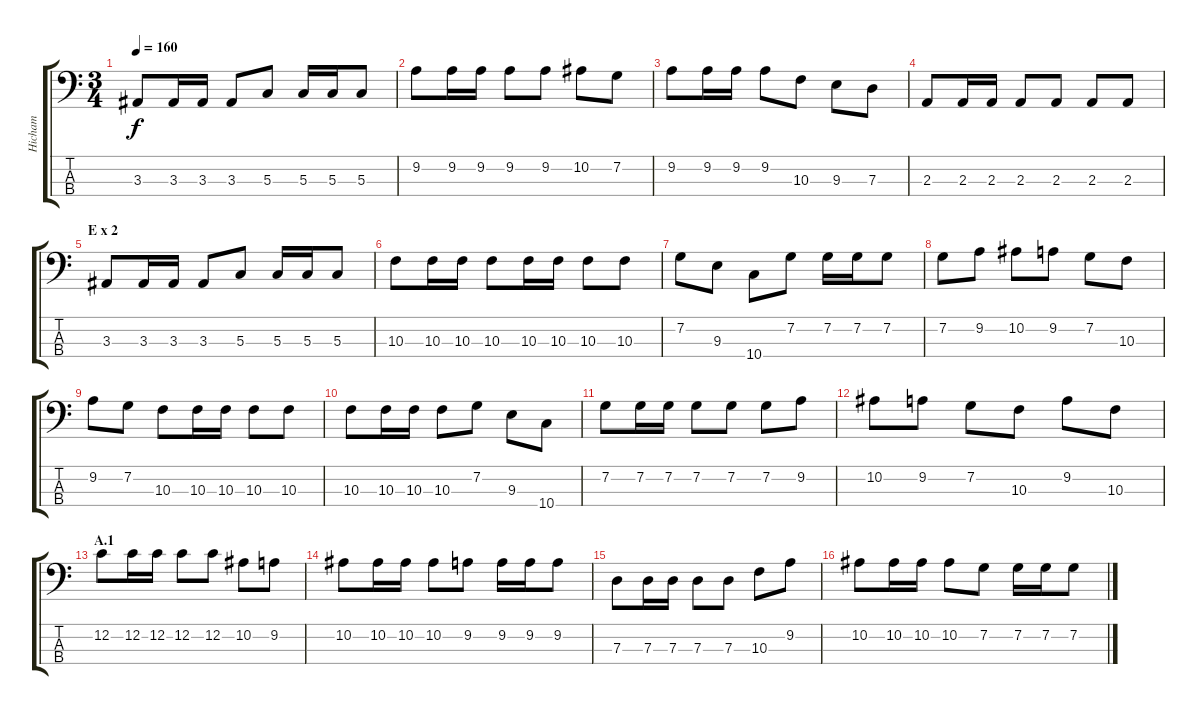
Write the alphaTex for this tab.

\track ("Hicham" "Hicham") {instrument electricbassfinger}
\staff {score tabs}
\tuning (F2 C2 G1 D1) {hide}
\ts (3 4)
\tempo 160
\clef f4
\ks c
3.3.8{dy f} 3.3.16 3.3.16 3.3.8 5.3.8 5.3.16 5.3.16 5.3.8 |
9.2.8 9.2.16 9.2.16 9.2.8 9.2.8 10.2.8 7.2.8 |
9.2.8 9.2.16 9.2.16 9.2.8 10.3.8 9.3.8 7.3.8 |
2.3.8 2.3.16 2.3.16 2.3.8 2.3.8 2.3.8 2.3.8 |
\section ("" "E x 2")
3.3.8 3.3.16 3.3.16 3.3.8 5.3.8 5.3.16 5.3.16 5.3.8 |
10.3.8 10.3.16 10.3.16 10.3.8 10.3.16 10.3.16 10.3.8 10.3.8 |
7.2.8 9.3.8 10.4.8 7.2.8 7.2.16 7.2.16 7.2.8 |
7.2.8 9.2.8 10.2.8 9.2.8 7.2.8 10.3.8 |
9.2.8 7.2.8 10.3.8 10.3.16 10.3.16 10.3.8 10.3.8 |
10.3.8 10.3.16 10.3.16 10.3.8 7.2.8 9.3.8 10.4.8 |
7.2.8 7.2.16 7.2.16 7.2.8 7.2.8 7.2.8 9.2.8 |
10.2.8 9.2.8 7.2.8 10.3.8 9.2.8 10.3.8 |
\section ("" "A.1")
12.2.8 12.2.16 12.2.16 12.2.8 12.2.8 10.2.8 9.2.8 |
10.2.8 10.2.16 10.2.16 10.2.8 9.2.8 9.2.16 9.2.16 9.2.8 |
7.3.8 7.3.16 7.3.16 7.3.8 7.3.8 10.3.8 9.2.8 |
10.2.8 10.2.16 10.2.16 10.2.8 7.2.8 7.2.16 7.2.16 7.2.8
